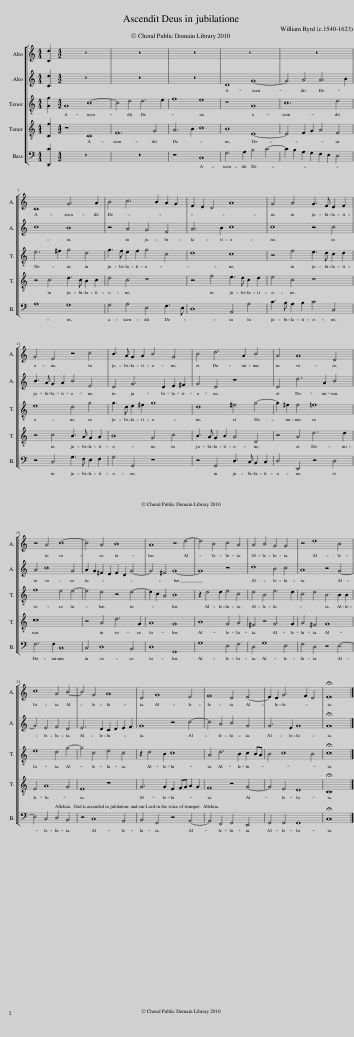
X:1
%%score [ 1 2 3 4 5 ]
L:1/8
M:4/4
I:linebreak $
K:C
V:1 treble
V:2 treble
V:3 treble-8 transpose=-12
V:4 treble-8 transpose=-12
V:5 bass
V:1
 [Cd]2 |[M:4/2] z16 | z16 | z16 | z16 | %5
 z16 |$ C8 G6 A2 | B4 c6 B2 A2 G2 | F2 E2 D4 A8 | G4 A4 G3 F E2 F2 |$ %10
 G4 E4 z4 c4 | B3 A G2 A2 B4 G4 | B4 d6 A2 B4 | A4 A8 D4 |$ z4 A4 c8- | %15
 c4 A4 B8 | A8 z4 d4- | d4 B4 c4 A4 | A4 B4 G4 G4 | z4 d8 B4 |$ %20
 c8 A4 B4- | B4 G4 A8 | D4 G8 E4 | F8 D4 E4- | E2 D2 G6 F2 D4 | %25
 !fermata!E16 |] %26
V:2
 [Cd]2 |[M:4/2] z16 | z16 | z16 | D8 G8- | %5
 G4 A4 A6 B2 |$ c8 B8 | z4 A4 G4 F4 | A6 B2 c8 | c8 z4 c4 |$ %10
 B3 A G2 A2 B4 E4 | D4 G6 D2 E2 ^F2 | G4 D4 z8 | D4 d6 A2 B4 |$ A4 c8 G4 | %15
 A2 G2 ^F2 E2 F2 D2 G4- | G4 ^F4 G8- | G8 z8 | d8 B4 c4 | A8 z4 G4- |$ %20
 G4 E4 F4 D4 | E6 D2 C2 D2 E2 F2 | G8 z4 c4- | c4 A4 B4 G4 | G6 E2 G8 | %25
 !fermata!G16 |] %26
V:3
 [Gg]2 |[M:4/2] G8 c8- | c4 d4 d6 e2 | f8 e8 | z8 G8 | %5
 c12 d4 |$ e6 ^f2 g4 d4 | g3 f e2 f2 g4 c4 | d8 c8 | z4 f4 e3 d c2 d2 |$ %10
 e8 d4 g4 | g3 d e2 ^f2 g8 | d8 ^f4 g4- | g2 ^f2 f4 =f8 |$ f8 e4 e4- | %15
 e4 d4 z4 d4- | d2 c2 A4 B8 | z2 d4 d2 e4 c4 | d4 B4 e6 d2 | c4 d4 B4 B2 B2 |$ %20
 e8 d4 g4- | g4 c4 e4 c4 | z2 d4 B2 c8 | A4 d6 B2 c2 BA | B4 c8 B4 | %25
 !fermata!c16 |] %26
V:4
 [Cf]2 |[M:4/2] z8 C8 | F12 G4 | A6 B2 c8 | B8 E8- | %5
 E4 F2 G2 A4 F4 |$ z4 c4 d3 c B2 c2 | d4 c4 z8 | z4 f4 e3 d c2 d2 | e4 c4 z8 |$ %10
 z4 c4 B3 A G2 A2 | B8 G4 c4 | B3 A G2 B2 A4 D4 | z4 A4 d6 d2 |$ c16 | %15
 z4 A4 d6 G2 | A8 G8 | B8 G4 A4 | ^F4 z4 G6 G2 | A4 ^F4 G8 |$ %20
 E4 A8 G4 | E8 z8 | G6 G2 E2 FG A2 G2 | F8 z4 G4- | G4 E4 D8 | %25
 !fermata!C16 |] %26
V:5
 [D,,C]2 |[M:4/2] z16 | z16 | z8 C,8 | G,6 A,2 B,4 C4- | %5
 C2 B,2 A,2 G,2 F,2 E,2 D,4 |$ A,8 G,8 | G,4 A,4 E,4 F,3 E, | D,8 A,,4 A,4 | C3 B, A,2 B,2 C4 C,4 |$ %10
 z4 C,4 G,3 F, E,2 F,2 | G,4 G,,4 z8 | z4 G,,4 D,3 C, B,,2 C,2 | D,4 D,,4 z4 D,4 |$ F,6 F,2 C,8 | %15
 C,4 D,8 B,,4 | D,8 G,,8 | G,8 E,4 F,4 | D,4 G,8 E,4 | F,4 D,4 z4 E,4- |$ %20
 E,4 C,4 D,4 B,,4 | z4 C,8 A,,4 | B,,4 G,,4 z4 A,,4- | A,,4 F,,4 G,,4 E,,4 | G,,4 G,,4 G,,8 | %25
 !fermata!C,16 |] %26
